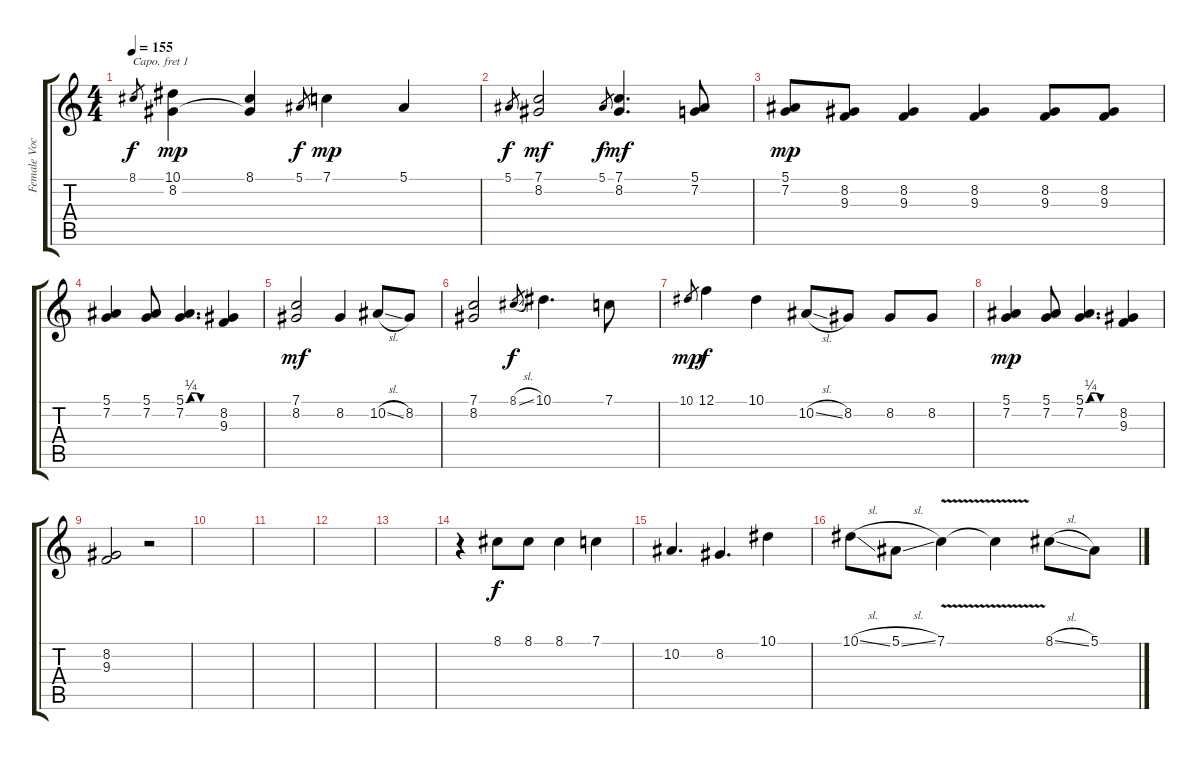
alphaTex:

\track ("Female Vocals" "Female Voc") {instrument flute}
\staff {score tabs}
\capo 1
\tuning (E4 B3 G3 D3 A2 E2) {hide}
\ts (4 4)
\tempo 155
\clef g2
\ks c
8.1.8{gr dy f} (10.1 8.2).4{dy mp} (8.1 8.2{t}).4 5.1.8{gr dy f} 7.1.4{dy mp} 5.1.4 |
5.1.8{gr dy f} (7.1 8.2).2{dy mf} 5.1.8{gr dy f} (7.1 8.2).4{d dy mf} (5.1 7.2).8 |
(5.1 7.2).8{dy mp} (8.2 9.3).8 (8.2 9.3).4 (8.2 9.3).4 (8.2 9.3).8 (8.2 9.3).8 |
(5.1 7.2).4 (5.1 7.2).8 (5.1{be (custom 0 0 10 1 20 1 30 0 60 0)} 7.2).4{d} (8.2 9.3).4 |
(7.1 8.2).2{dy mf} 8.2.4 10.2{sl}.8 8.2.8 |
(7.1 8.2).2 8.1{sl}.8{gr dy f} 10.1.4{d} 7.1.8 |
10.1.8{gr dy mp} 12.1.4{dy f} 10.1.4 10.2{sl}.8 8.2.8 8.2.8 8.2.8 |
(5.1 7.2).4{dy mp} (5.1 7.2).8 (5.1{be (custom 0 0 10 1 20 1 30 0 60 0)} 7.2).4{d} (8.2 9.3).4 |
(8.2 9.3).2 r.2 |
|
|
|
|
r.4 8.1.8{dy f} 8.1.8 8.1.4 7.1.4 |
10.2.4{d} 8.2.4{d} 10.1.4 |
10.1{sl}.8 5.1{sl}.8 7.1{v}.4 7.1{t}.4 8.1{sl}.8 5.1{sl}.8
